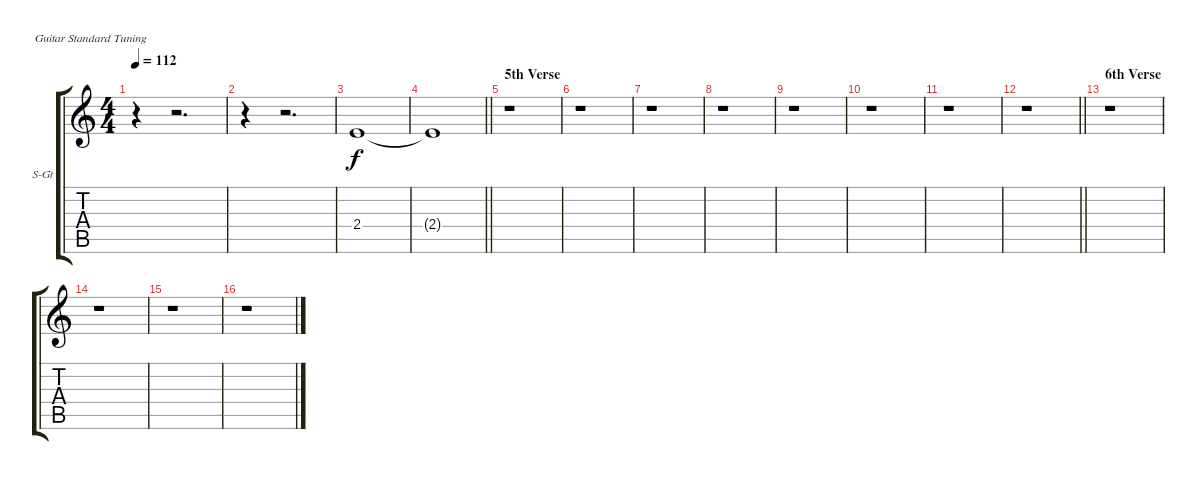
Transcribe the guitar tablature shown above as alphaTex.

\bracketExtendMode groupsimilarinstruments
\firstSystemTrackNameOrientation horizontal
\otherSystemsTrackNameOrientation horizontal
\track ("Keyboards" "S-Gt") {instrument pad2warm}
\staff {score tabs}
\tuning (E4 B3 G3 D3 A2 E2)
\displaytranspose 12
\ts (4 4)
\tempo 112
\clef g2
\ks c
r.4{dy f} r.2{d} |
r.4 r.2{d} |
2.4.1 |
\barLineRight lightlight
2.4{t}.1 |
\section ("" "5th Verse")
r.1 |
r.1 |
r.1 |
r.1 |
r.1 |
r.1 |
r.1 |
\barLineRight lightlight
r.1 |
\section ("" "6th Verse")
r.1 |
r.1 |
r.1 |
r.1
